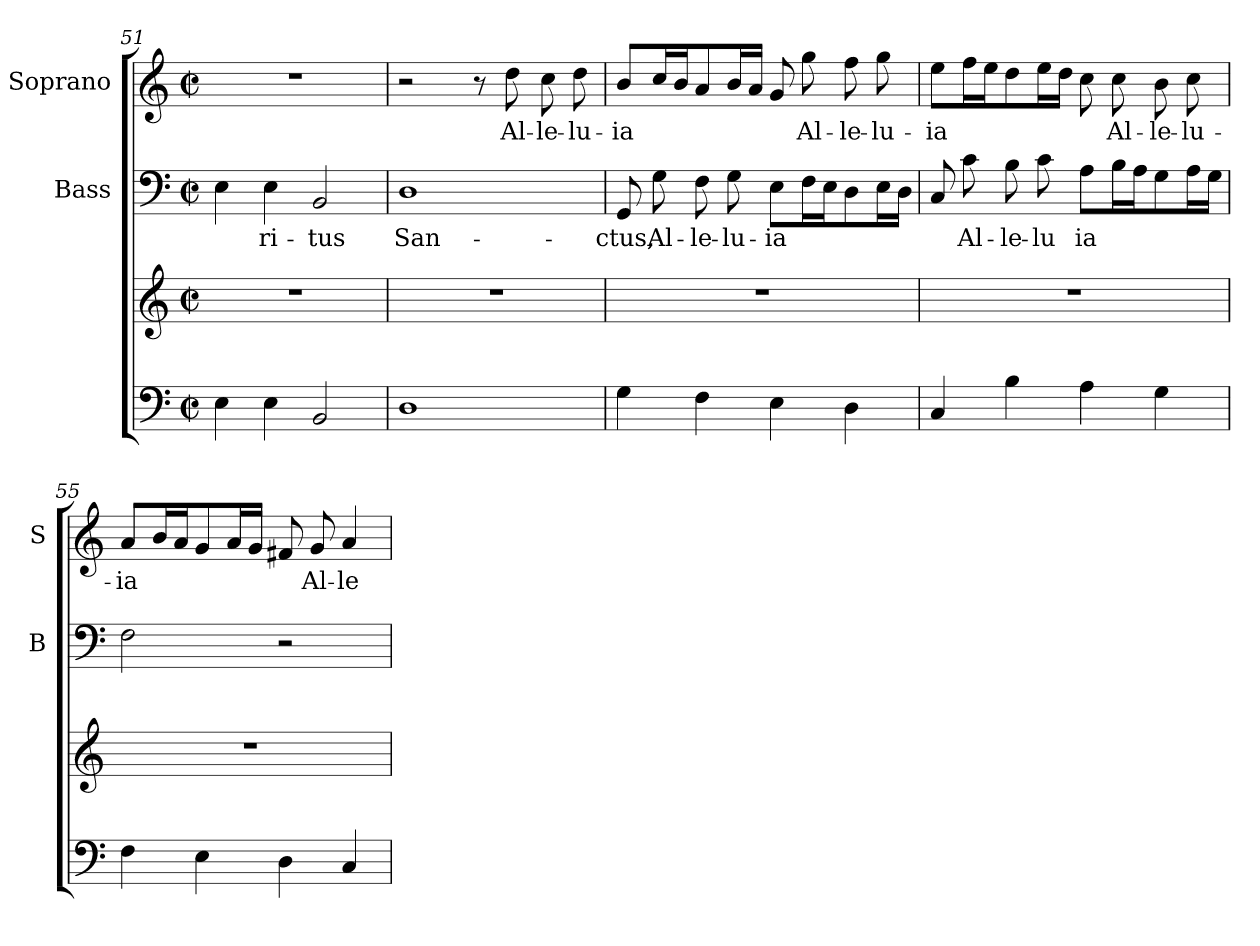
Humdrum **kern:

**kern	**kern	**kern	**text	**kern	**text
*part3	*part3	*part2	*part2	*part1	*part1
*staff4	*staff3	*staff2	*staff2	*staff1	*staff1
*	*	*I"Bass	*	*I"Soprano	*
*	*	*I'B	*	*I'S	*
!!LO:LB:g=z
*clefF4	*clefG2	*clefF4	*	*clefG2	*
*k[]	*k[]	*k[]	*	*k[]	*
*C:	*C:	*C:	*	*C:	*
*M2/2	*M2/2	*M2/2	*	*M2/2	*
*met(c|)	*met(c|)	*met(c|)	*	*met(c|)	*
=51	=51	=51	=51	=51	=51
4E\	1r	4E\	.	1r	.
4E\	.	4E\	-ri-	.	.
2BB/	.	2BB/	-tus	.	.
=52	=52	=52	=52	=52	=52
1D	1r	1D	San-	2r	.
.	.	.	.	8r	.
.	.	.	.	8dd\	Al-
.	.	.	.	8cc\	-le-
.	.	.	.	8dd\	-lu-
=53	=53	=53	=53	=53	=53
4G\	1r	8GG/	-ctus,	8b/L	-ia
.	.	8G\	Al-	16cc/L	.
.	.	.	.	16b/J	.
4F\	.	8F\	-le-	8a/	.
.	.	8G\	-lu-	16b/L	.
.	.	.	.	16a/JJ	.
4E\	.	8E\L	-ia	8g/	.
.	.	16F\L	.	8gg\	Al-
.	.	16E\J	.	.	.
4D\	.	8D\	.	8ff\	-le-
.	.	16E\L	.	8gg\	-lu-
.	.	16D\JJ	.	.	.
=54	=54	=54	=54	=54	=54
4C/	1r	8C/	.	8ee\L	-ia
.	.	8c\	Al-	16ff\L	.
.	.	.	.	16ee\J	.
4B\	.	8B\	-le-	8dd\	.
.	.	8c\	-lu	16ee\L	.
.	.	.	.	16dd\JJ	.
4A\	.	8A\L	ia	8cc\	.
.	.	16B\L	.	8cc\	Al-
.	.	16A\J	.	.	.
4G\	.	8G\	.	8b\	-le-
.	.	16A\L	.	8cc\	-lu-
.	.	16G\JJ	.	.	.
!!LO:LB:g=z
=55	=55	=55	=55	=55	=55
4F\	1r	2F\	.	8a/L	-ia
.	.	.	.	16b/L	.
.	.	.	.	16a/J	.
4E\	.	.	.	8g/	.
.	.	.	.	16a/L	.
.	.	.	.	16g/JJ	.
4D\	.	2r	.	8f#X/	.
.	.	.	.	8g/	Al-
4C/	.	.	.	4a/	-le-
=	=	=	=	=	=
*-	*-	*-	*-	*-	*-
